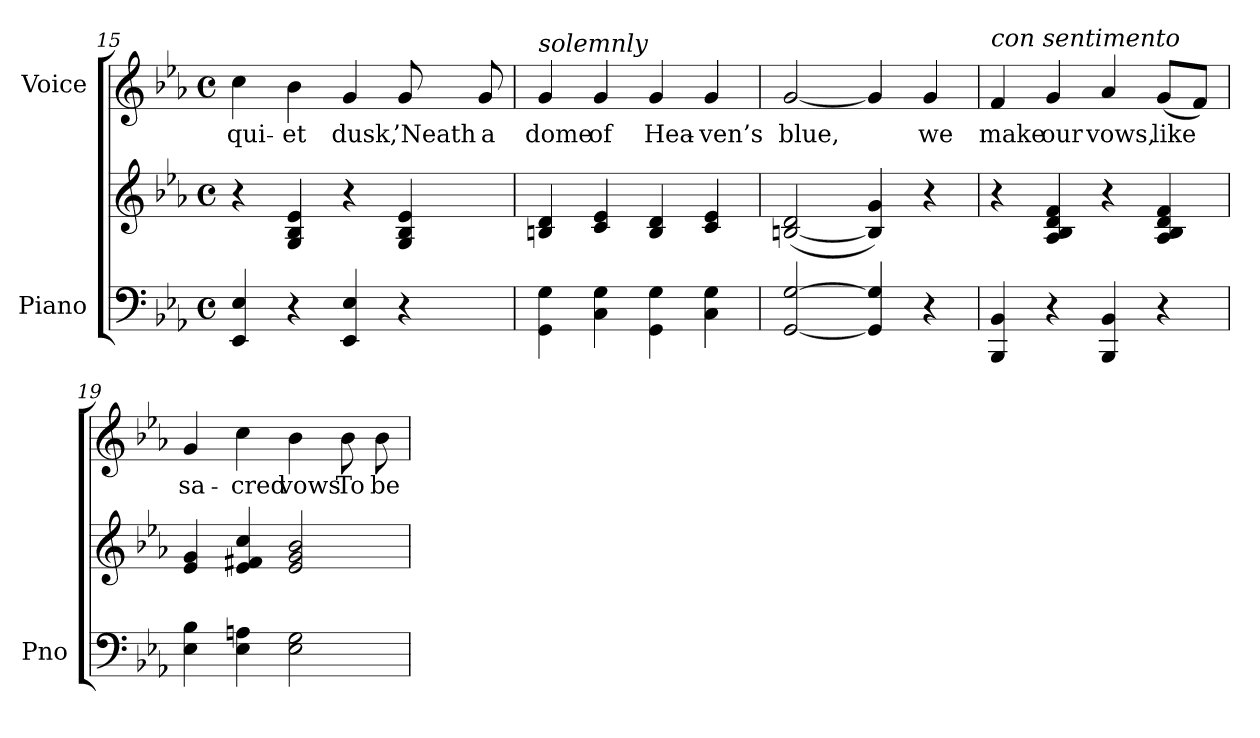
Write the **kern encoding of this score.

**kern	**kern	**kern	**text
*part2	*part2	*part1	*part1
*staff3	*staff2	*staff1	*staff1
*I"Piano	*	*I"Voice	*
*I'Pno	*	*	*
*clefF4	*clefG2	*clefG2	*
*k[b-e-a-]	*k[b-e-a-]	*k[b-e-a-]	*
*M4/4	*M4/4	*M4/4	*
*met(c)	*met(c)	*met(c)	*
=15	=15	=15	=15
4EE-/ 4E-/	4r	4cc\	qui-
4r	4G/ 4B-/ 4e-/	4b-\	-et
4EE-/ 4E-/	4r	4g/	dusk,
4r	4G/ 4B-/ 4e-/	8g/	’Neath
.	.	8g/	a
=16	=16	=16	=16
!	!	!LO:TX:i:t=solemnly	!
4GG\ 4G\	4Bn/ 4d/	4g/	dome
4C\ 4G\	4c/ 4e-/	4g/	of
4GG\ 4G\	4B/ 4d/	4g/	Hea-
4C\ 4G\	4c/ 4e-/	4g/	-ven’s
=17	=17	=17	=17
[2GG/ [2G/	(>[2Bn/ 2d/	[2g/	blue,
4GG/] 4G/]	4B/] 4g/)	4g/]	.
4r	4r	4g/	we
=18	=18	=18	=18
!	!	!LO:TX:i:t=con sentimento	!
4BBB-/ 4BB-/	4r	4f/	make
4r	4A-/ 4B-/ 4d/ 4f/	4g/	our
4BBB-/ 4BB-/	4r	4a-/	vows,
4r	4A-/ 4B-/ 4d/ 4f/	(8g/L	like
.	.	8f/J)	.
=19	=19	=19	=19
4E-\ 4B-\	4e-/ 4g/	4g/	sa-
4E-\ 4An\	4e-/ 4f#X/ 4cc/	4cc\	-cred
2E-\ 2G\	2e-/ 2g/ 2b-/	4b-\	vows
.	.	8b-\	To
.	.	8b-\	be
=	=	=	=
*-	*-	*-	*-
